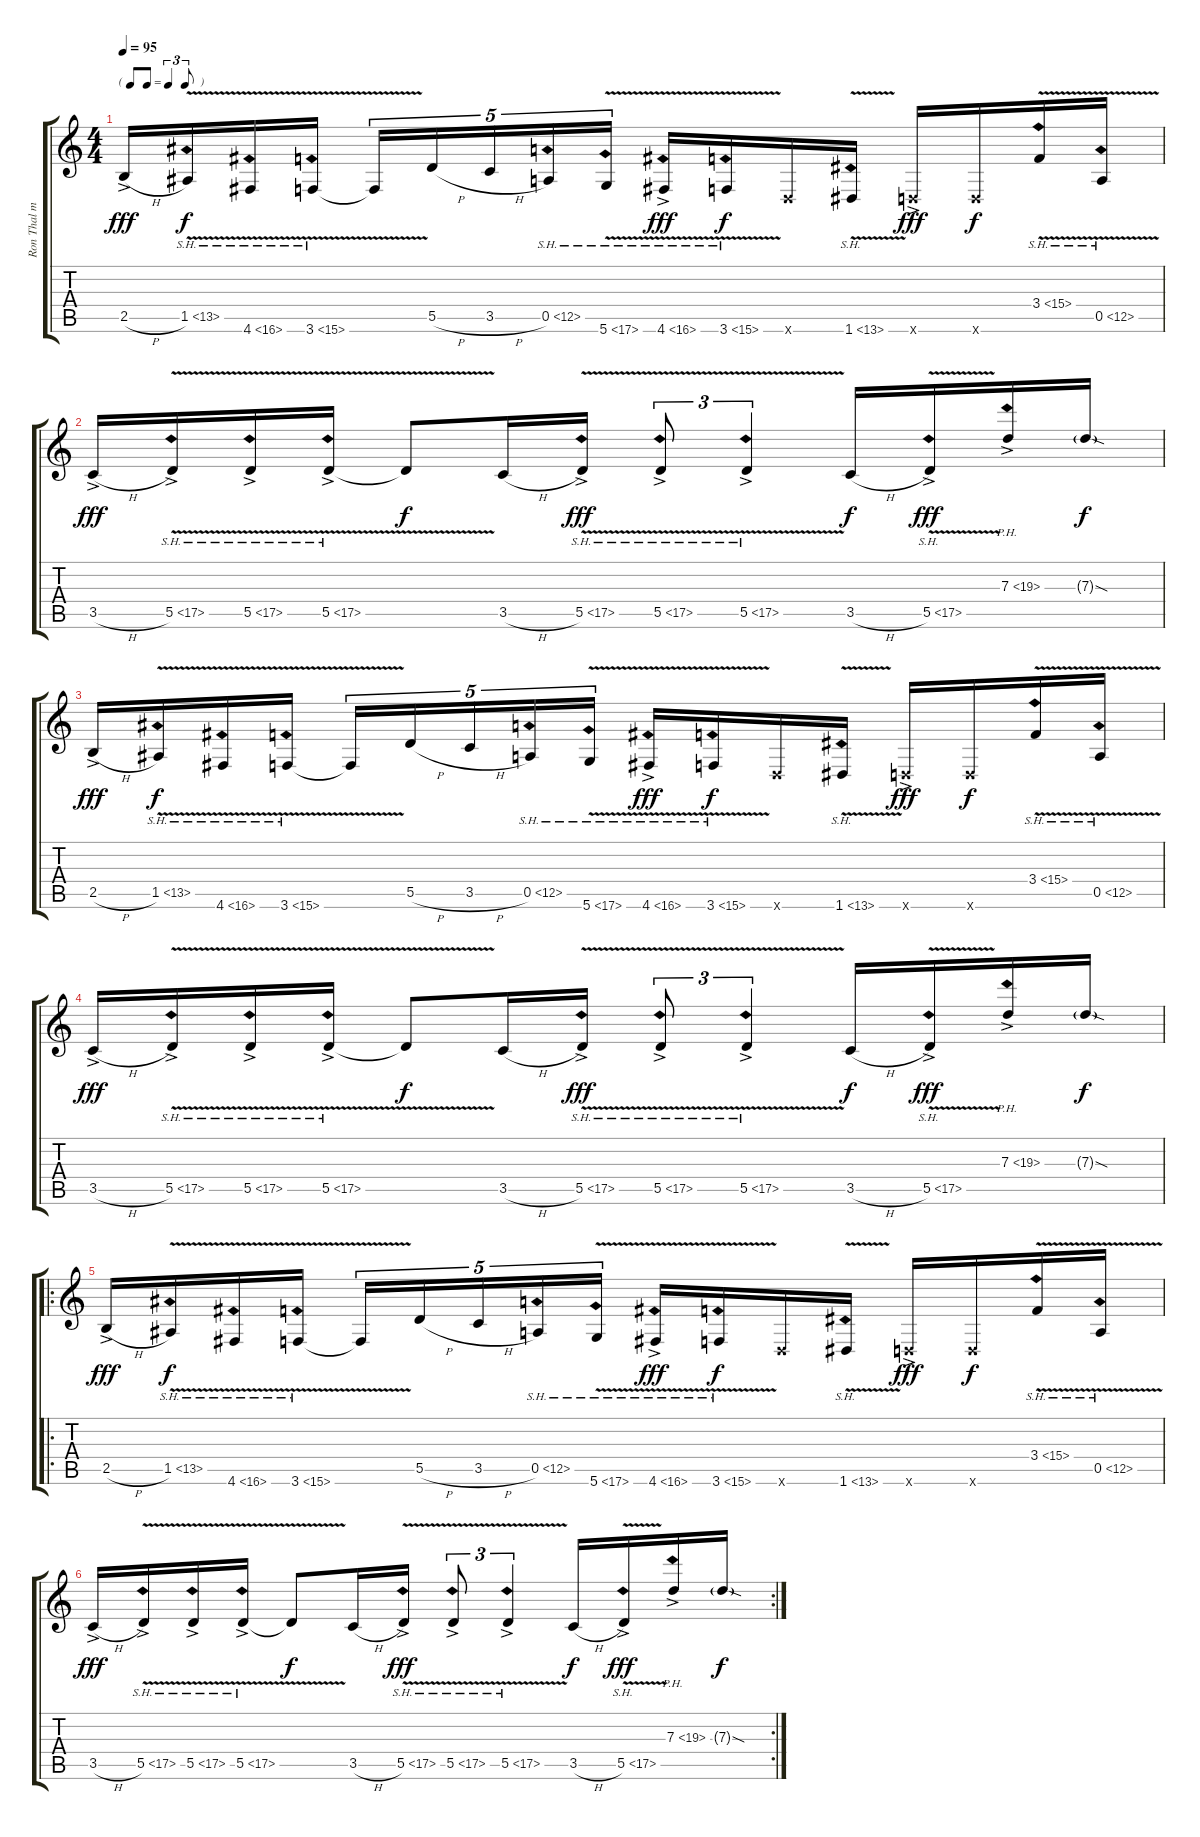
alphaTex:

\track ("Ron Thal medium" "Ron Thal m") {instrument distortionguitar}
\staff {score tabs}
\tuning (E4 B3 G3 D3 A2 D2) {hide}
\ts (4 4)
\tf triplet8th
\tempo 95
\clef g2
\ks c
2.5{h ac}.16{dy fff balance 8 instrument distortionguitar} 1.5{sh 12 v}.16{dy f} 4.6{sh 12 v}.16 3.6{sh 12 v}.16 3.6{t}.16{tu (5 4)} 5.5{h}.16{tu (5 4)} 3.5{h}.16{tu (5 4)} 0.5{sh 12}.16{tu (5 4)} 5.6{sh 12 v}.16{tu (5 4)} 4.6{sh 12 v ac}.16{dy fff} 3.6{sh 12 v}.16{dy f} 0.6{x}.16 1.6{sh 12 v}.16 0.6{ac x}.16{dy fff} 0.6{x}.16{dy f} 3.4{sh 12 v}.16 0.5{sh 12 v}.16 |
3.5{h ac}.16{dy fff} 5.5{sh 12 v ac}.16 5.5{sh 12 v ac}.16 5.5{sh 12 v ac}.16 5.5{t}.8{dy f} 3.5{h}.16 5.5{sh 12 v ac}.16{dy fff} 5.5{sh 12 v ac}.8{tu (3 2)} 5.5{sh 12 v ac}.4{tu (3 2)} 3.5{h}.16{dy f} 5.5{sh 12 v ac}.16{dy fff} 7.3{ph 12 ac}.16 7.3{sod g}.16{dy f} |
2.5{h ac}.16{dy fff balance 8} 1.5{sh 12 v}.16{dy f} 4.6{sh 12 v}.16 3.6{sh 12 v}.16 3.6{t}.16{tu (5 4)} 5.5{h}.16{tu (5 4)} 3.5{h}.16{tu (5 4)} 0.5{sh 12}.16{tu (5 4)} 5.6{sh 12 v}.16{tu (5 4)} 4.6{sh 12 v ac}.16{dy fff} 3.6{sh 12 v}.16{dy f} 0.6{x}.16 1.6{sh 12 v}.16 0.6{ac x}.16{dy fff} 0.6{x}.16{dy f} 3.4{sh 12 v}.16 0.5{sh 12 v}.16 |
3.5{h ac}.16{dy fff} 5.5{sh 12 v ac}.16 5.5{sh 12 v ac}.16 5.5{sh 12 v ac}.16 5.5{t}.8{dy f} 3.5{h}.16 5.5{sh 12 v ac}.16{dy fff} 5.5{sh 12 v ac}.8{tu (3 2)} 5.5{sh 12 v ac}.4{tu (3 2)} 3.5{h}.16{dy f} 5.5{sh 12 v ac}.16{dy fff} 7.3{ph 12 ac}.16 7.3{sod g}.16{dy f} |
\ro
2.5{h ac}.16{dy fff balance 8} 1.5{sh 12 v}.16{dy f} 4.6{sh 12 v}.16 3.6{sh 12 v}.16 3.6{t}.16{tu (5 4)} 5.5{h}.16{tu (5 4)} 3.5{h}.16{tu (5 4)} 0.5{sh 12}.16{tu (5 4)} 5.6{sh 12 v}.16{tu (5 4)} 4.6{sh 12 v ac}.16{dy fff} 3.6{sh 12 v}.16{dy f} 0.6{x}.16 1.6{sh 12 v}.16 0.6{ac x}.16{dy fff} 0.6{x}.16{dy f} 3.4{sh 12 v}.16 0.5{sh 12 v}.16 |
\rc 2
3.5{h ac}.16{dy fff} 5.5{sh 12 v ac}.16 5.5{sh 12 v ac}.16 5.5{sh 12 v ac}.16 5.5{t}.8{dy f} 3.5{h}.16 5.5{sh 12 v ac}.16{dy fff} 5.5{sh 12 v ac}.8{tu (3 2)} 5.5{sh 12 v ac}.4{tu (3 2)} 3.5{h}.16{dy f} 5.5{sh 12 v ac}.16{dy fff} 7.3{ph 12 ac}.16 7.3{sod g}.16{dy f}
